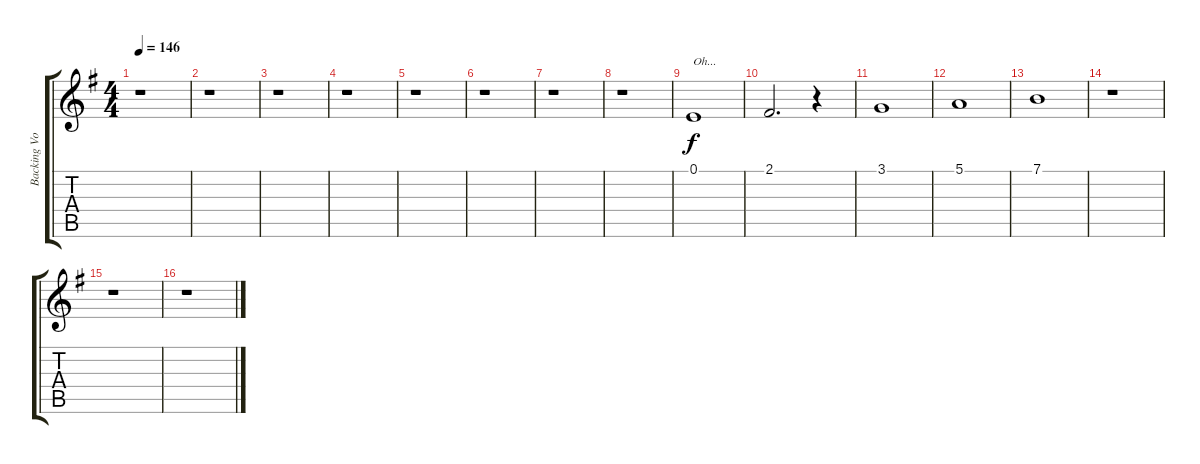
\track ("Backing Vox" "Backing Vo") {instrument violin}
\staff {score tabs}
\tuning (E4 B3 G3 D3 A2 E2) {hide}
\ts (4 4)
\tempo 146
\clef g2
\ks g
r.1{dy f} |
r.1 |
r.1 |
r.1 |
r.1 |
r.1 |
r.1 |
r.1 |
0.1.1{txt "Oh..."} |
2.1.2{d} r.4 |
3.1.1 |
5.1.1 |
7.1.1 |
r.1 |
r.1 |
r.1
